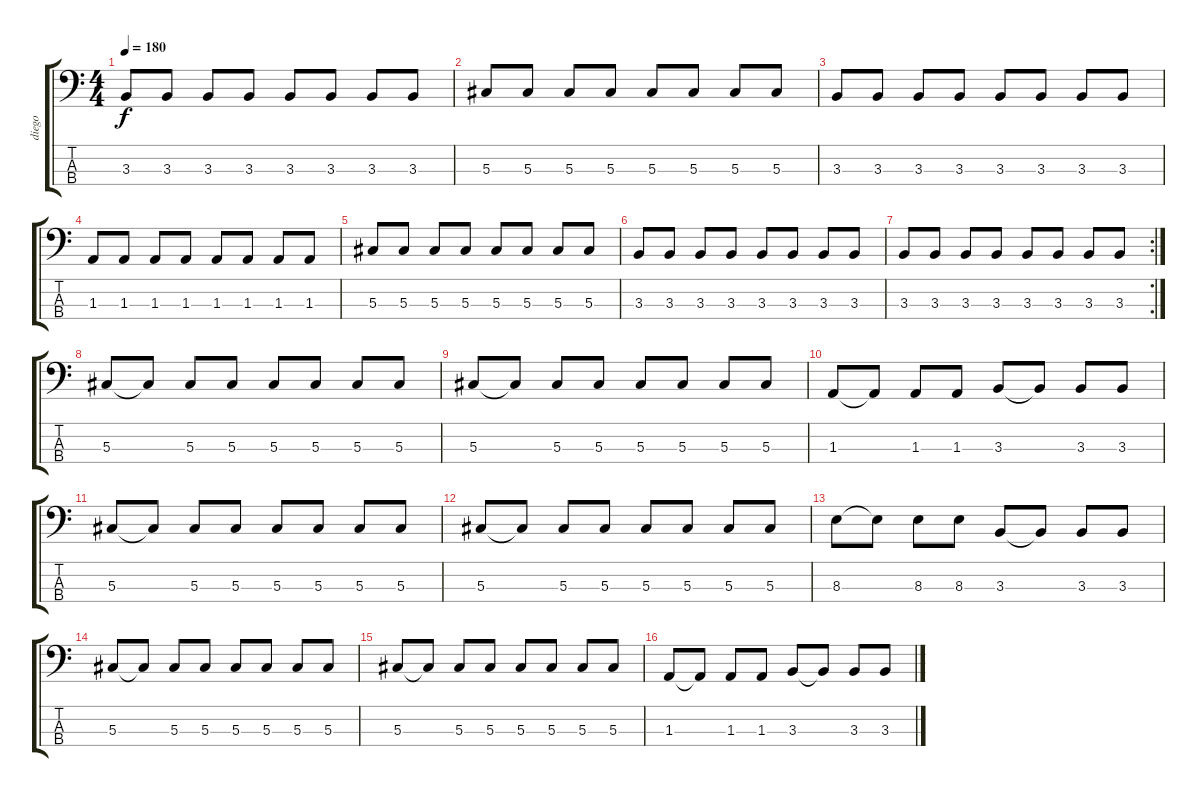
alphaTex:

\track ("diego" "diego") {instrument electricbassfinger}
\staff {score tabs}
\tuning (Gb2 Db2 Ab1 Eb1) {hide}
\ts (4 4)
\tempo 180
\clef f4
\ks c
3.3.8{dy f} 3.3.8 3.3.8 3.3.8 3.3.8 3.3.8 3.3.8 3.3.8 |
5.3.8 5.3.8 5.3.8 5.3.8 5.3.8 5.3.8 5.3.8 5.3.8 |
3.3.8 3.3.8 3.3.8 3.3.8 3.3.8 3.3.8 3.3.8 3.3.8 |
1.3.8 1.3.8 1.3.8 1.3.8 1.3.8 1.3.8 1.3.8 1.3.8 |
5.3.8 5.3.8 5.3.8 5.3.8 5.3.8 5.3.8 5.3.8 5.3.8 |
3.3.8 3.3.8 3.3.8 3.3.8 3.3.8 3.3.8 3.3.8 3.3.8 |
\rc 2
3.3.8 3.3.8 3.3.8 3.3.8 3.3.8 3.3.8 3.3.8 3.3.8 |
5.3.8 5.3{t}.8 5.3.8 5.3.8 5.3.8 5.3.8 5.3.8 5.3.8 |
5.3.8 5.3{t}.8 5.3.8 5.3.8 5.3.8 5.3.8 5.3.8 5.3.8 |
1.3.8 1.3{t}.8 1.3.8 1.3.8 3.3.8 3.3{t}.8 3.3.8 3.3.8 |
5.3.8 5.3{t}.8 5.3.8 5.3.8 5.3.8 5.3.8 5.3.8 5.3.8 |
5.3.8 5.3{t}.8 5.3.8 5.3.8 5.3.8 5.3.8 5.3.8 5.3.8 |
8.3.8 8.3{t}.8 8.3.8 8.3.8 3.3.8 3.3{t}.8 3.3.8 3.3.8 |
5.3.8 5.3{t}.8 5.3.8 5.3.8 5.3.8 5.3.8 5.3.8 5.3.8 |
5.3.8 5.3{t}.8 5.3.8 5.3.8 5.3.8 5.3.8 5.3.8 5.3.8 |
1.3.8 1.3{t}.8 1.3.8 1.3.8 3.3.8 3.3{t}.8 3.3.8 3.3.8
